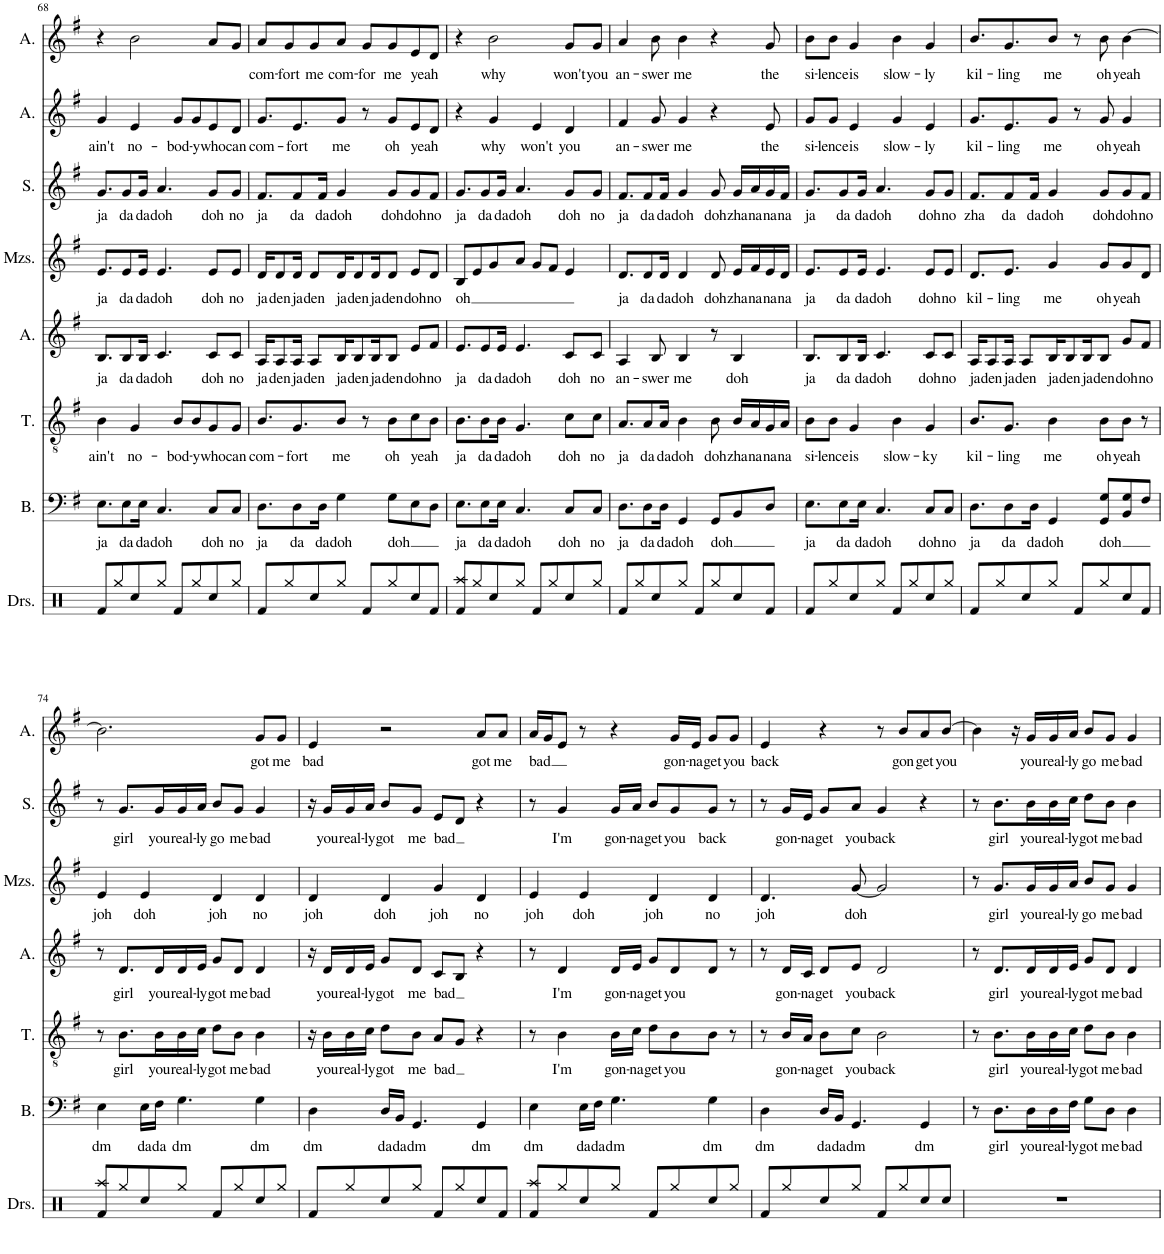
**kern	**text	**kern	**text	**kern	**text	**kern	**text	**kern	**text	**kern	**text	**kern	**text
*part7	*part7	*part6	*part6	*part5	*part5	*part4	*part4	*part3	*part3	*part2	*part2	*part1	*part1
*staff7	*staff7	*staff6	*staff6	*staff5	*staff5	*staff4	*staff4	*staff3	*staff3	*staff2	*staff2	*staff1	*staff1
*I"Bass	*	*I"Tenor	*	*I"Alto	*	*I"Mezzo-soprano	*	*I"Soprano	*	*I"Alto	*	*I"Alto	*
*I'B.	*	*I'T.	*	*I'A.	*	*I'Mzs.	*	*I'S.	*	*I'A.	*	*I'A.	*
!!LO:PB:g=z
*clefF4	*	*clefGv2	*	*clefG2	*	*clefG2	*	*clefG2	*	*clefG2	*	*clefG2	*
*k[f#]	*	*k[f#]	*	*k[f#]	*	*k[f#]	*	*k[f#]	*	*k[f#]	*	*k[f#]	*
*M4/4	*	*M4/4	*	*M4/4	*	*M4/4	*	*M4/4	*	*M4/4	*	*M4/4	*
=68	=68	=68	=68	=68	=68	=68	=68	=68	=68	=68	=68	=68	=68
!	!LO:LY:b	!	!LO:LY:b	!	!LO:LY:b	!	!LO:LY:b	!	!LO:LY:b	!	!LO:LY:b	!	!
8.E\L	ja	4B\	ain't	8.B/L	ja	8.e/L	ja	8.g/L	ja	4g/	ain't	4r	.
!	!LO:LY:b	!	!	!	!LO:LY:b	!	!LO:LY:b	!	!LO:LY:b	!	!	!	!
8E\	da	.	.	8B/	da	8e/	da	8g/	da	.	.	.	.
!	!	!	!LO:LY:b	!	!	!	!	!	!	!	!LO:LY:b	!	!
.	.	4G/	no-	.	.	.	.	.	.	4e/	no-	2b\	.
!	!LO:LY:b	!	!	!	!LO:LY:b	!	!LO:LY:b	!	!LO:LY:b	!	!	!	!
16E\Jk	da	.	.	16B/Jk	da	16e/Jk	da	16g/Jk	da	.	.	.	.
!	!LO:LY:b	!	!	!	!LO:LY:b	!	!LO:LY:b	!	!LO:LY:b	!	!	!	!
4.C/	doh	.	.	4.c/	doh	4.e/	doh	4.a/	doh	.	.	.	.
!	!	!	!LO:LY:b	!	!	!	!	!	!	!	!LO:LY:b	!	!
.	.	8B/L	-bod-	.	.	.	.	.	.	8g/L	-bod-	.	.
!	!	!	!LO:LY:b	!	!	!	!	!	!	!	!LO:LY:b	!	!
.	.	8B/	-y	.	.	.	.	.	.	8g/	-y	.	.
!	!LO:LY:b	!	!LO:LY:b	!	!LO:LY:b	!	!LO:LY:b	!	!LO:LY:b	!	!LO:LY:b	!	!
8C/L	doh	8G/	who	8c/L	doh	8e/L	doh	8g/L	doh	8e/	who	8a/L	.
!	!LO:LY:b	!	!LO:LY:b	!	!LO:LY:b	!	!LO:LY:b	!	!LO:LY:b	!	!LO:LY:b	!	!
8C/J	no	8G/J	can	8c/J	no	8e/J	no	8g/J	no	8d/J	can	8g/J	.
=69	=69	=69	=69	=69	=69	=69	=69	=69	=69	=69	=69	=69	=69
!	!LO:LY:b	!	!LO:LY:b	!	!LO:LY:b	!	!LO:LY:b	!	!LO:LY:b	!	!LO:LY:b	!	!LO:LY:b
8.D\L	ja	8.B/L	com-	16A/KL	ja	16d/KL	ja	8.f#/L	ja	8.g/L	com-	8a/L	com-
!	!	!	!	!	!LO:LY:b	!	!LO:LY:b	!	!	!	!	!	!
.	.	.	.	8A/	den	8d/	den	.	.	.	.	.	.
!	!	!	!	!	!	!	!	!	!	!	!	!	!LO:LY:b
.	.	.	.	.	.	.	.	.	.	.	.	8g/	-fort
!	!LO:LY:b	!	!LO:LY:b	!	!LO:LY:b	!	!LO:LY:b	!	!LO:LY:b	!	!LO:LY:b	!	!
8D\	da	8.G/	-fort	16A/Jk	ja	16d/Jk	ja	8f#/	da	8.e/	-fort	.	.
!	!	!	!	!	!LO:LY:b	!	!LO:LY:b	!	!	!	!	!	!LO:LY:b
.	.	.	.	8A/L	den	8d/L	den	.	.	.	.	8g/	me
!	!LO:LY:b	!	!	!	!	!	!	!	!LO:LY:b	!	!	!	!
16D\Jk	da	.	.	.	.	.	.	16f#/Jk	da	.	.	.	.
!	!LO:LY:b	!	!LO:LY:b	!	!LO:LY:b	!	!LO:LY:b	!	!LO:LY:b	!	!LO:LY:b	!	!LO:LY:b
4G\	doh	8B/J	me	16B/K	ja	16d/K	ja	4g/	doh	8g/J	me	8a/J	com-
!	!	!	!	!	!LO:LY:b	!	!LO:LY:b	!	!	!	!	!	!
.	.	.	.	8B/	den	8d/	den	.	.	.	.	.	.
!	!	!	!	!	!	!	!	!	!	!	!	!	!LO:LY:b
.	.	8r	.	.	.	.	.	.	.	8r	.	8g/L	-for
!	!	!	!	!	!LO:LY:b	!	!LO:LY:b	!	!	!	!	!	!
.	.	.	.	16B/K	ja	16d/K	ja	.	.	.	.	.	.
!	!LO:LY:b	!	!LO:LY:b	!	!LO:LY:b	!	!LO:LY:b	!	!LO:LY:b	!	!LO:LY:b	!	!LO:LY:b
8G\L	doh	8B\L	oh	8B/J	den	8d/J	den	8g/L	doh	8g/L	oh	8g/	me
!	!	!	!LO:LY:b	!	!LO:LY:b	!	!LO:LY:b	!	!LO:LY:b	!	!LO:LY:b	!	!LO:LY:b
8E\	.	8c\	yeah	8e/L	doh	8e/L	doh	8g/	doh	8e/	yeah	8e/	yeah
!	!	!	!	!	!LO:LY:b	!	!LO:LY:b	!	!LO:LY:b	!	!	!	!
8D\J	.	8B\J	.	8f#/J	no	8d/J	no	8f#/J	no	8d/J	.	8d/J	.
=70	=70	=70	=70	=70	=70	=70	=70	=70	=70	=70	=70	=70	=70
!	!LO:LY:b	!	!LO:LY:b	!	!LO:LY:b	!	!LO:LY:b	!	!LO:LY:b	!	!	!	!
8.E\L	ja	8.B\L	ja	8.e/L	ja	8B/L	oh	8.g/L	ja	4r	.	4r	.
.	.	.	.	.	.	8e/	.	.	.	.	.	.	.
!	!LO:LY:b	!	!LO:LY:b	!	!LO:LY:b	!	!	!	!LO:LY:b	!	!	!	!
8E\	da	8B\	da	8e/	da	.	.	8g/	da	.	.	.	.
!	!	!	!	!	!	!	!	!	!	!	!LO:LY:b	!	!LO:LY:b
.	.	.	.	.	.	8g/	.	.	.	4g/	why	2b\	why
!	!LO:LY:b	!	!LO:LY:b	!	!LO:LY:b	!	!	!	!LO:LY:b	!	!	!	!
16E\Jk	da	16B\Jk	da	16e/Jk	da	.	.	16g/Jk	da	.	.	.	.
!	!LO:LY:b	!	!LO:LY:b	!	!LO:LY:b	!	!	!	!LO:LY:b	!	!	!	!
4.C/	doh	4.G/	doh	4.e/	doh	8a/J	.	4.a/	doh	.	.	.	.
!	!	!	!	!	!	!	!	!	!	!	!LO:LY:b	!	!
.	.	.	.	.	.	8g/L	.	.	.	4e/	won't	.	.
.	.	.	.	.	.	8f#/J	.	.	.	.	.	.	.
!	!LO:LY:b	!	!LO:LY:b	!	!LO:LY:b	!	!	!	!LO:LY:b	!	!LO:LY:b	!	!LO:LY:b
8C/L	doh	8c\L	doh	8c/L	doh	4e/	.	8g/L	doh	4d/	you	8g/L	won't
!	!LO:LY:b	!	!LO:LY:b	!	!LO:LY:b	!	!	!	!LO:LY:b	!	!	!	!LO:LY:b
8C/J	no	8c\J	no	8c/J	no	.	.	8g/J	no	.	.	8g/J	you
=71	=71	=71	=71	=71	=71	=71	=71	=71	=71	=71	=71	=71	=71
!	!LO:LY:b	!	!LO:LY:b	!	!LO:LY:b	!	!LO:LY:b	!	!LO:LY:b	!	!LO:LY:b	!	!LO:LY:b
8.D\L	ja	8.A/L	ja	4A/	an-	8.d/L	ja	8.f#/L	ja	4f#/	an-	4a/	an-
!	!LO:LY:b	!	!LO:LY:b	!	!	!	!LO:LY:b	!	!LO:LY:b	!	!	!	!
8D\	da	8A/	da	.	.	8d/	da	8f#/	da	.	.	.	.
!	!	!	!	!	!LO:LY:b	!	!	!	!	!	!LO:LY:b	!	!LO:LY:b
.	.	.	.	8B/	-swer	.	.	.	.	8g/	-swer	8b\	-swer
!	!LO:LY:b	!	!LO:LY:b	!	!	!	!LO:LY:b	!	!LO:LY:b	!	!	!	!
16D\Jk	da	16A/Jk	da	.	.	16d/Jk	da	16f#/Jk	da	.	.	.	.
!	!LO:LY:b	!	!LO:LY:b	!	!LO:LY:b	!	!LO:LY:b	!	!LO:LY:b	!	!LO:LY:b	!	!LO:LY:b
4GG/	doh	4B\	doh	4B/	me	4d/	doh	4g/	doh	4g/	me	4b\	me
!	!LO:LY:b	!	!LO:LY:b	!	!	!	!LO:LY:b	!	!LO:LY:b	!	!	!	!
8GG/L	doh	8B\	doh	8r	.	8d/	doh	8g/	doh	4r	.	4r	.
!	!	!	!LO:LY:b	!	!LO:LY:b	!	!LO:LY:b	!	!LO:LY:b	!	!	!	!
8BB/	.	16B/LL	zha	4B/	doh	16e/LL	zha	16g/LL	zha	.	.	.	.
!	!	!	!LO:LY:b	!	!	!	!LO:LY:b	!	!LO:LY:b	!	!	!	!
.	.	16A/	na	.	.	16f#/	na	16a/	na	.	.	.	.
!	!	!	!LO:LY:b	!	!	!	!LO:LY:b	!	!LO:LY:b	!	!LO:LY:b	!	!LO:LY:b
8D/J	.	16G/	na	.	.	16e/	na	16g/	na	8e/	the	8g/	the
!	!	!	!LO:LY:b	!	!	!	!LO:LY:b	!	!LO:LY:b	!	!	!	!
.	.	16A/JJ	na	.	.	16d/JJ	na	16f#/JJ	na	.	.	.	.
=72	=72	=72	=72	=72	=72	=72	=72	=72	=72	=72	=72	=72	=72
!	!LO:LY:b	!	!LO:LY:b	!	!LO:LY:b	!	!LO:LY:b	!	!LO:LY:b	!	!LO:LY:b	!	!LO:LY:b
8.E\L	ja	8B\L	si-	8.B/L	ja	8.e/L	ja	8.g/L	ja	8g/L	si-	8b\L	si-
!	!	!	!LO:LY:b	!	!	!	!	!	!	!	!LO:LY:b	!	!LO:LY:b
.	.	8B\J	-lence	.	.	.	.	.	.	8g/J	-lence	8b\J	-lence
!	!LO:LY:b	!	!	!	!LO:LY:b	!	!LO:LY:b	!	!LO:LY:b	!	!	!	!
8E\	da	.	.	8B/	da	8e/	da	8g/	da	.	.	.	.
!	!	!	!LO:LY:b	!	!	!	!	!	!	!	!LO:LY:b	!	!LO:LY:b
.	.	4G/	is	.	.	.	.	.	.	4e/	is	4g/	is
!	!LO:LY:b	!	!	!	!LO:LY:b	!	!LO:LY:b	!	!LO:LY:b	!	!	!	!
16E\Jk	da	.	.	16B/Jk	da	16e/Jk	da	16g/Jk	da	.	.	.	.
!	!LO:LY:b	!	!	!	!LO:LY:b	!	!LO:LY:b	!	!LO:LY:b	!	!	!	!
4.C/	doh	.	.	4.c/	doh	4.e/	doh	4.a/	doh	.	.	.	.
!	!	!	!LO:LY:b	!	!	!	!	!	!	!	!LO:LY:b	!	!LO:LY:b
.	.	4B\	slow-	.	.	.	.	.	.	4g/	slow-	4b\	slow-
!	!LO:LY:b	!	!LO:LY:b	!	!LO:LY:b	!	!LO:LY:b	!	!LO:LY:b	!	!LO:LY:b	!	!LO:LY:b
8C/L	doh	4G/	-ky	8c/L	doh	8e/L	doh	8g/L	doh	4e/	-ly	4g/	-ly
!	!LO:LY:b	!	!	!	!LO:LY:b	!	!LO:LY:b	!	!LO:LY:b	!	!	!	!
8C/J	no	.	.	8c/J	no	8e/J	no	8g/J	no	.	.	.	.
=73	=73	=73	=73	=73	=73	=73	=73	=73	=73	=73	=73	=73	=73
!	!LO:LY:b	!	!LO:LY:b	!	!LO:LY:b	!	!LO:LY:b	!	!LO:LY:b	!	!LO:LY:b	!	!LO:LY:b
8.D\L	ja	8.B/L	kil-	16A/KL	ja	8.d/L	kil-	8.f#/L	zha	8.g/L	kil-	8.b/L	kil-
!	!	!	!	!	!LO:LY:b	!	!	!	!	!	!	!	!
.	.	.	.	8A/	den	.	.	.	.	.	.	.	.
!	!LO:LY:b	!	!LO:LY:b	!	!LO:LY:b	!	!LO:LY:b	!	!LO:LY:b	!	!LO:LY:b	!	!LO:LY:b
8D\	da	8.G/J	-ling	16A/Jk	ja	8.e/J	-ling	8f#/	da	8.e/	-ling	8.g/	-ling
!	!	!	!	!	!LO:LY:b	!	!	!	!	!	!	!	!
.	.	.	.	8A/L	den	.	.	.	.	.	.	.	.
!	!LO:LY:b	!	!	!	!	!	!	!	!LO:LY:b	!	!	!	!
16D\Jk	da	.	.	.	.	.	.	16f#/Jk	da	.	.	.	.
!	!LO:LY:b	!	!LO:LY:b	!	!LO:LY:b	!	!LO:LY:b	!	!LO:LY:b	!	!LO:LY:b	!	!LO:LY:b
4GG/	doh	4B\	me	16B/K	ja	4g/	me	4g/	doh	8g/J	me	8b/J	me
!	!	!	!	!	!LO:LY:b	!	!	!	!	!	!	!	!
.	.	.	.	8B/	den	.	.	.	.	.	.	.	.
.	.	.	.	.	.	.	.	.	.	8r	.	8r	.
!	!	!	!	!	!LO:LY:b	!	!	!	!	!	!	!	!
.	.	.	.	16B/K	ja	.	.	.	.	.	.	.	.
!	!LO:LY:b	!	!LO:LY:b	!	!LO:LY:b	!	!LO:LY:b	!	!LO:LY:b	!	!LO:LY:b	!	!LO:LY:b
8GG/ 8G/L	doh	8B\L	oh	8B/J	den	8g/L	oh	8g/L	doh	8g/	oh	8b\	oh
!	!	!	!LO:LY:b	!	!LO:LY:b	!	!LO:LY:b	!	!LO:LY:b	!	!LO:LY:b	!	!LO:LY:b
8BB/ 8G/	.	8B\J	yeah	8g/L	doh	8g/	yeah	8g/	doh	4g/	yeah	[4b\	yeah
!	!	!	!	!	!LO:LY:b	!	!	!	!LO:LY:b	!	!	!	!
8F#/J	.	8r	.	8f#/J	no	8d/J	.	8f#/J	no	.	.	.	.
!!LO:LB:g=z
=74	=74	=74	=74	=74	=74	=74	=74	=74	=74	=74	=74	=74	=74
!	!LO:LY:b	!	!	!	!	!	!LO:LY:b	!	!	!	!	!	!
4E\	dm	8r	.	8r	.	4e/	joh	8r	.	1r	.	2.b\]	.
!	!	!	!LO:LY:b	!	!LO:LY:b	!	!	!	!LO:LY:b	!	!	!	!
.	.	8.B\L	girl	8.d/L	girl	.	.	8.g/L	girl	.	.	.	.
!	!LO:LY:b	!	!	!	!	!	!LO:LY:b	!	!	!	!	!	!
16E\LL	da	.	.	.	.	4e/	doh	.	.	.	.	.	.
!	!LO:LY:b	!	!LO:LY:b	!	!LO:LY:b	!	!	!	!LO:LY:b	!	!	!	!
16F#\JJ	da	16B\L	you	16d/L	you	.	.	16g/L	you	.	.	.	.
!	!LO:LY:b	!	!LO:LY:b	!	!LO:LY:b	!	!	!	!LO:LY:b	!	!	!	!
4.G\	dm	16B\	real-	16d/	real-	.	.	16g/	real-	.	.	.	.
!	!	!	!LO:LY:b	!	!LO:LY:b	!	!	!	!LO:LY:b	!	!	!	!
.	.	16c\JJ	-ly	16e/JJ	-ly	.	.	16a/JJ	-ly	.	.	.	.
!	!	!	!LO:LY:b	!	!LO:LY:b	!	!LO:LY:b	!	!LO:LY:b	!	!	!	!
.	.	8d\L	got	8g/L	got	4d/	joh	8b/L	go	.	.	.	.
!	!	!	!LO:LY:b	!	!LO:LY:b	!	!	!	!LO:LY:b	!	!	!	!
.	.	8B\J	me	8d/J	me	.	.	8g/J	me	.	.	.	.
!	!LO:LY:b	!	!LO:LY:b	!	!LO:LY:b	!	!LO:LY:b	!	!LO:LY:b	!	!	!	!LO:LY:b
4G\	dm	4B\	bad	4d/	bad	4d/	no	4g/	bad	.	.	8g/L	got
!	!	!	!	!	!	!	!	!	!	!	!	!	!LO:LY:b
.	.	.	.	.	.	.	.	.	.	.	.	8g/J	me
=75	=75	=75	=75	=75	=75	=75	=75	=75	=75	=75	=75	=75	=75
!	!LO:LY:b	!	!	!	!	!	!LO:LY:b	!	!	!	!	!	!LO:LY:b
4D\	dm	16r	.	16r	.	4d/	joh	16r	.	1r	.	4e/	bad
!	!	!	!LO:LY:b	!	!LO:LY:b	!	!	!	!LO:LY:b	!	!	!	!
.	.	16B\LL	you	16d/LL	you	.	.	16g/LL	you	.	.	.	.
!	!	!	!LO:LY:b	!	!LO:LY:b	!	!	!	!LO:LY:b	!	!	!	!
.	.	16B\	real-	16d/	real-	.	.	16g/	real-	.	.	.	.
!	!	!	!LO:LY:b	!	!LO:LY:b	!	!	!	!LO:LY:b	!	!	!	!
.	.	16c\JJ	-ly	16e/JJ	-ly	.	.	16a/JJ	-ly	.	.	.	.
!	!LO:LY:b	!	!LO:LY:b	!	!LO:LY:b	!	!LO:LY:b	!	!LO:LY:b	!	!	!	!
16D/LL	da	8d\L	got	8g/L	got	4d/	doh	8b/L	got	.	.	2r	.
!	!LO:LY:b	!	!	!	!	!	!	!	!	!	!	!	!
16BB/JJ	da	.	.	.	.	.	.	.	.	.	.	.	.
!	!LO:LY:b	!	!LO:LY:b	!	!LO:LY:b	!	!	!	!LO:LY:b	!	!	!	!
4.GG/	dm	8B\J	me	8d/J	me	.	.	8g/J	me	.	.	.	.
!	!	!	!LO:LY:b	!	!LO:LY:b	!	!LO:LY:b	!	!LO:LY:b	!	!	!	!
.	.	8A/L	bad	8c/L	bad	4g/	joh	8e/L	bad	.	.	.	.
.	.	8G/J	.	8B/J	.	.	.	8d/J	.	.	.	.	.
!	!LO:LY:b	!	!	!	!	!	!LO:LY:b	!	!	!	!	!	!LO:LY:b
4GG/	dm	4r	.	4r	.	4d/	no	4r	.	.	.	8a/L	got
!	!	!	!	!	!	!	!	!	!	!	!	!	!LO:LY:b
.	.	.	.	.	.	.	.	.	.	.	.	8a/J	me
=76	=76	=76	=76	=76	=76	=76	=76	=76	=76	=76	=76	=76	=76
!	!LO:LY:b	!	!	!	!	!	!LO:LY:b	!	!	!	!	!	!LO:LY:b
4E\	dm	8r	.	8r	.	4e/	joh	8r	.	1r	.	16a/LL	bad
.	.	.	.	.	.	.	.	.	.	.	.	16g/J	.
!	!	!	!LO:LY:b	!	!LO:LY:b	!	!	!	!LO:LY:b	!	!	!	!
.	.	4B\	I'm	4d/	I'm	.	.	4g/	I'm	.	.	8e/J	.
!	!LO:LY:b	!	!	!	!	!	!LO:LY:b	!	!	!	!	!	!
16E\LL	da	.	.	.	.	4e/	doh	.	.	.	.	8r	.
!	!LO:LY:b	!	!	!	!	!	!	!	!	!	!	!	!
16F#\JJ	da	.	.	.	.	.	.	.	.	.	.	.	.
!	!LO:LY:b	!	!LO:LY:b	!	!LO:LY:b	!	!	!	!LO:LY:b	!	!	!	!
4.G\	dm	16B\LL	gon-	16d/LL	gon-	.	.	16g/LL	gon-	.	.	4r	.
!	!	!	!LO:LY:b	!	!LO:LY:b	!	!	!	!LO:LY:b	!	!	!	!
.	.	16c\JJ	-na	16e/JJ	-na	.	.	16a/JJ	-na	.	.	.	.
!	!	!	!LO:LY:b	!	!LO:LY:b	!	!LO:LY:b	!	!LO:LY:b	!	!	!	!
.	.	8d\L	get	8g/L	get	4d/	joh	8b/L	get	.	.	.	.
!	!	!	!LO:LY:b	!	!LO:LY:b	!	!	!	!LO:LY:b	!	!	!	!LO:LY:b
.	.	8B\	you	8d/	you	.	.	8g/	you	.	.	16g/LL	gon-
!	!	!	!	!	!	!	!	!	!	!	!	!	!LO:LY:b
.	.	.	.	.	.	.	.	.	.	.	.	16e/JJ	-na
!	!LO:LY:b	!	!	!	!	!	!LO:LY:b	!	!LO:LY:b	!	!	!	!LO:LY:b
4G\	dm	8B\J	.	8d/J	.	4d/	no	8g/J	back	.	.	8g/L	get
!	!	!	!	!	!	!	!	!	!	!	!	!	!LO:LY:b
.	.	8r	.	8r	.	.	.	8r	.	.	.	8g/J	you
=77	=77	=77	=77	=77	=77	=77	=77	=77	=77	=77	=77	=77	=77
!	!LO:LY:b	!	!	!	!	!	!LO:LY:b	!	!	!	!	!	!LO:LY:b
4D\	dm	8r	.	8r	.	4.d/	joh	8r	.	1r	.	4e/	back
!	!	!	!LO:LY:b	!	!LO:LY:b	!	!	!	!LO:LY:b	!	!	!	!
.	.	16B/LL	gon-	16d/LL	gon-	.	.	16g/LL	gon-	.	.	.	.
!	!	!	!LO:LY:b	!	!LO:LY:b	!	!	!	!LO:LY:b	!	!	!	!
.	.	16A/JJ	-na	16c/JJ	-na	.	.	16e/JJ	-na	.	.	.	.
!	!LO:LY:b	!	!LO:LY:b	!	!LO:LY:b	!	!	!	!LO:LY:b	!	!	!	!
16D/LL	da	8B\L	get	8d/L	get	.	.	8g/L	get	.	.	4r	.
!	!LO:LY:b	!	!	!	!	!	!	!	!	!	!	!	!
16BB/JJ	da	.	.	.	.	.	.	.	.	.	.	.	.
!	!LO:LY:b	!	!LO:LY:b	!	!LO:LY:b	!	!LO:LY:b	!	!LO:LY:b	!	!	!	!
4.GG/	dm	8c\J	you	8e/J	you	[8g/	doh	8a/J	you	.	.	.	.
!	!	!	!LO:LY:b	!	!LO:LY:b	!	!	!	!LO:LY:b	!	!	!	!
.	.	2B\	back	2d/	back	2g/]	.	4g/	back	.	.	8r	.
!	!	!	!	!	!	!	!	!	!	!	!	!	!LO:LY:b
.	.	.	.	.	.	.	.	.	.	.	.	8b/L	gon
!	!LO:LY:b	!	!	!	!	!	!	!	!	!	!	!	!LO:LY:b
4GG/	dm	.	.	.	.	.	.	4r	.	.	.	8a/	get
!	!	!	!	!	!	!	!	!	!	!	!	!	!LO:LY:b
.	.	.	.	.	.	.	.	.	.	.	.	[8b/J	you
=78	=78	=78	=78	=78	=78	=78	=78	=78	=78	=78	=78	=78	=78
8r	.	8r	.	8r	.	8r	.	8r	.	1r	.	4b\]	.
!	!LO:LY:b	!	!LO:LY:b	!	!LO:LY:b	!	!LO:LY:b	!	!LO:LY:b	!	!	!	!
8.D\L	girl	8.B\L	girl	8.d/L	girl	8.g/L	girl	8.b\L	girl	.	.	.	.
.	.	.	.	.	.	.	.	.	.	.	.	16r	.
!	!LO:LY:b	!	!LO:LY:b	!	!LO:LY:b	!	!LO:LY:b	!	!LO:LY:b	!	!	!	!LO:LY:b
16D\L	you	16B\L	you	16d/L	you	16g/L	you	16b\L	you	.	.	16g/LL	you
!	!LO:LY:b	!	!LO:LY:b	!	!LO:LY:b	!	!LO:LY:b	!	!LO:LY:b	!	!	!	!LO:LY:b
16D\	real-	16B\	real-	16d/	real-	16g/	real-	16b\	real-	.	.	16g/	real-
!	!LO:LY:b	!	!LO:LY:b	!	!LO:LY:b	!	!LO:LY:b	!	!LO:LY:b	!	!	!	!LO:LY:b
16F#\JJ	-ly	16c\JJ	-ly	16e/JJ	-ly	16a/JJ	-ly	16cc\JJ	-ly	.	.	16a/JJ	-ly
!	!LO:LY:b	!	!LO:LY:b	!	!LO:LY:b	!	!LO:LY:b	!	!LO:LY:b	!	!	!	!LO:LY:b
8G\L	got	8d\L	got	8g/L	got	8b/L	go	8dd\L	got	.	.	8b/L	go
!	!LO:LY:b	!	!LO:LY:b	!	!LO:LY:b	!	!LO:LY:b	!	!LO:LY:b	!	!	!	!LO:LY:b
8D\J	me	8B\J	me	8d/J	me	8g/J	me	8b\J	me	.	.	8g/J	me
!	!LO:LY:b	!	!LO:LY:b	!	!LO:LY:b	!	!LO:LY:b	!	!LO:LY:b	!	!	!	!LO:LY:b
4D\	bad	4B\	bad	4d/	bad	4g/	bad	4b\	bad	.	.	4g/	bad
=	=	=	=	=	=	=	=	=	=	=	=	=	=
*-	*-	*-	*-	*-	*-	*-	*-	*-	*-	*-	*-	*-	*-
